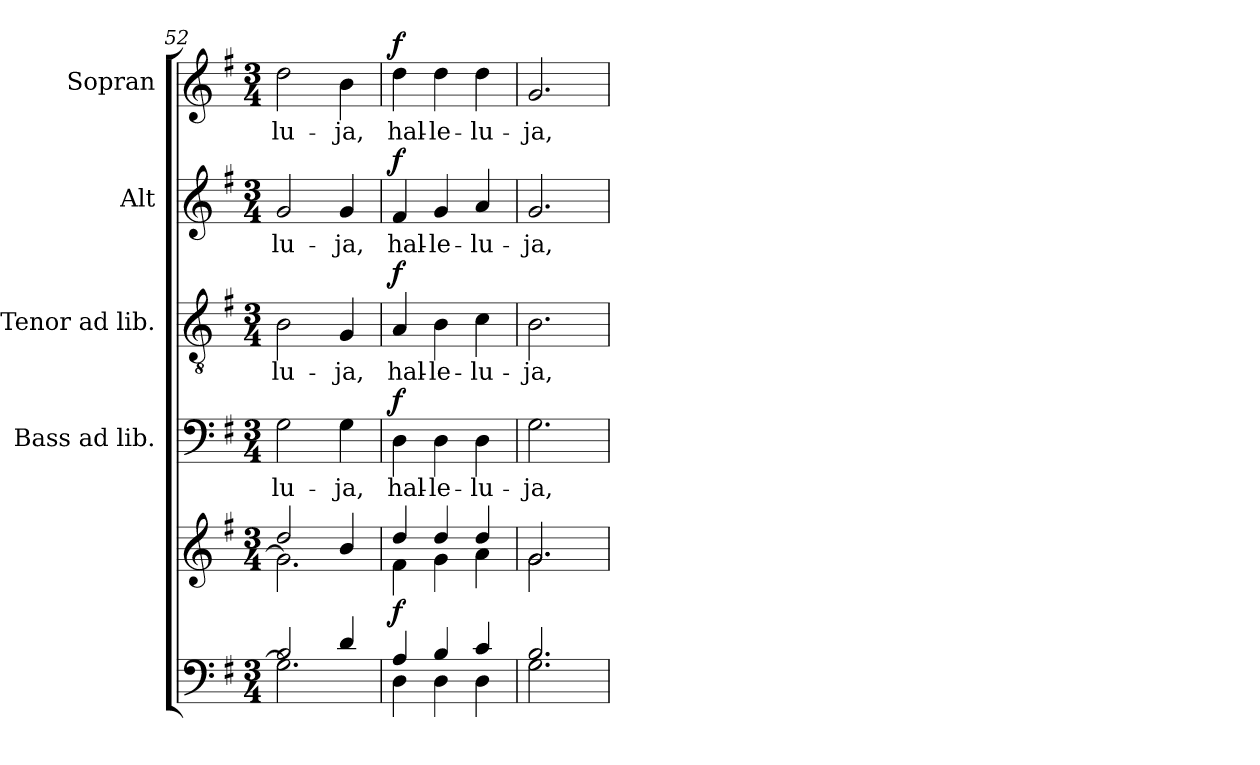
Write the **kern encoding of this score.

**kern	**kern	**dynam	**kern	**text	**dynam	**kern	**text	**dynam	**kern	**text	**dynam	**kern	**text	**dynam
*part5	*part5	*part5	*part4	*part4	*part4	*part3	*part3	*part3	*part2	*part2	*part2	*part1	*part1	*part1
*staff6	*staff5	*staff5/6	*staff4	*staff4	*staff4	*staff3	*staff3	*staff3	*staff2	*staff2	*staff2	*staff1	*staff1	*staff1
*	*	*	*I"Bass ad lib.	*	*	*I"Tenor ad lib.	*	*	*I"Alt	*	*	*I"Sopran	*	*
*	*	*	*I'B.	*	*	*I'T.	*	*	*I'A.	*	*	*I'S.	*	*
*clefF4	*clefG2	*	*clefF4	*	*	*clefGv2	*	*	*clefG2	*	*	*clefG2	*	*
*k[f#]	*k[f#]	*	*k[f#]	*	*	*k[f#]	*	*	*k[f#]	*	*	*k[f#]	*	*
*G:	*G:	*	*G:	*	*	*G:	*	*	*G:	*	*	*G:	*	*
*M3/4	*M3/4	*	*M3/4	*	*	*M3/4	*	*	*M3/4	*	*	*M3/4	*	*
=52	=52	=52	=52	=52	=52	=52	=52	=52	=52	=52	=52	=52	=52	=52
*^	*^	*	*	*	*	*	*	*	*	*	*	*	*	*
!	!	!	!	!	!	!LO:LY:b	!	!	!LO:LY:b	!	!	!LO:LY:b	!	!	!LO:LY:b	!
2B/	2.G\]	2dd/	2.g\]	.	2G\	-lu-	.	2B\	-lu-	.	2g/	-lu-	.	2dd\	-lu-	.
!	!	!	!	!	!	!LO:LY:b	!	!	!LO:LY:b	!	!	!LO:LY:b	!	!	!LO:LY:b	!
4d/	.	4b/	.	.	4G\	-ja,	.	4G/	-ja,	.	4g/	-ja,	.	4b\	-ja,	.
=53	=53	=53	=53	=53	=53	=53	=53	=53	=53	=53	=53	=53	=53	=53	=53	=53
!	!	!	!	!LO:DY:b	!	!LO:LY:b	!LO:DY:a	!	!LO:LY:b	!LO:DY:a	!	!LO:LY:b	!LO:DY:a	!	!LO:LY:b	!LO:DY:a
4A/	4D\	4dd/	4f#\	f	4D\	hal-	f	4A/	hal-	f	4f#/	hal-	f	4dd\	hal-	f
!	!	!	!	!	!	!LO:LY:b	!	!	!LO:LY:b	!	!	!LO:LY:b	!	!	!LO:LY:b	!
4B/	4D\	4dd/	4g\	.	4D\	-le-	.	4B\	-le-	.	4g/	-le-	.	4dd\	-le-	.
!	!	!	!	!	!	!LO:LY:b	!	!	!LO:LY:b	!	!	!LO:LY:b	!	!	!LO:LY:b	!
4c/	4D\	4dd/	4a\	.	4D\	-lu-	.	4c\	-lu-	.	4a/	-lu-	.	4dd\	-lu-	.
=54	=54	=54	=54	=54	=54	=54	=54	=54	=54	=54	=54	=54	=54	=54	=54	=54
!	!	!	!	!	!	!LO:LY:b	!	!	!LO:LY:b	!	!	!LO:LY:b	!	!	!LO:LY:b	!
2.B/	2.G\	2.g/	2.g\	.	2.G\	-ja,	.	2.B\	-ja,	.	2.g/	-ja,	.	2.g/	-ja,	.
*v	*v	*	*	*	*	*	*	*	*	*	*	*	*	*	*	*
*	*v	*v	*	*	*	*	*	*	*	*	*	*	*	*	*
=	=	=	=	=	=	=	=	=	=	=	=	=	=	=
*-	*-	*-	*-	*-	*-	*-	*-	*-	*-	*-	*-	*-	*-	*-
